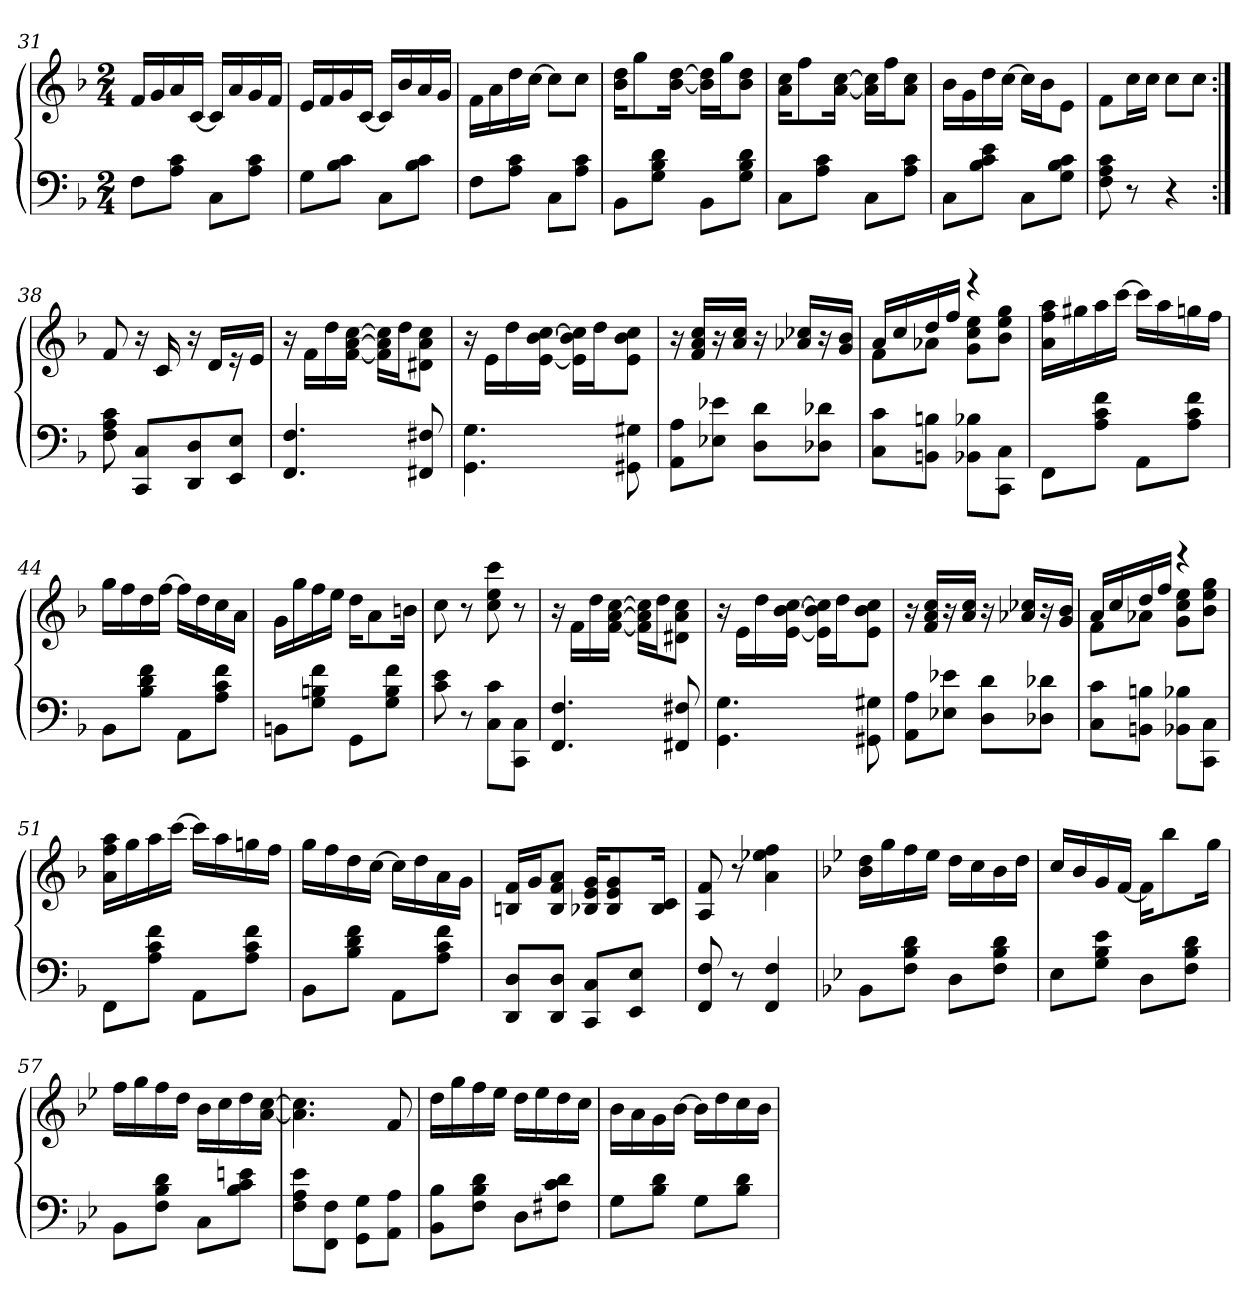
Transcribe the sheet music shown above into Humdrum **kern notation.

**kern	**kern
*part1	*part1
*staff2	*staff1
*clefF4	*clefG2
*k[b-]	*k[b-]
*M2/4	*M2/4
=31	=31
8F\L	16f/LL
.	16g/
8A\ 8c\J	16a/
.	[16c/JJ
8C\L	16c/LL]
.	16a/
8A\ 8c\J	16g/
.	16f/JJ
=32	=32
8G\L	16e/LL
.	16f/
8B-\ 8c\J	16g/
.	[16c/JJ
8C\L	16c/LL]
.	16b-/
8B-\ 8c\J	16a/
.	16g/JJ
=33	=33
8F\L	16f\LL
.	16a\
8A\ 8c\J	16dd\
.	[16cc\JJ
8C\L	8cc\L]
8A\ 8c\J	8cc\J
=34	=34
8BB-\L	16b-\ 16dd\KL
.	8gg\
8G\ 8B-\ 8d\J	.
.	[16b-\ [16dd\Jk
8BB-\L	16b-]\ 16dd]\LL
.	16gg\J
8G\ 8B-\ 8d\J	8b-\ 8dd\J
=35	=35
8C\L	16a\ 16cc\KL
.	8ff\
8A\ 8c\J	.
.	[16a\ [16cc\Jk
8C\L	16a]\ 16cc]\LL
.	16ff\J
8A\ 8c\J	8a\ 8cc\J
=36	=36
8C\L	16b-\LL
.	16g\
8B-\ 8c\ 8e\J	16dd\
.	[16cc\JJ
8C\L	16cc\LL]
.	16b-\J
8G\ 8B-\ 8c\J	8e\J
=37	=37
8F\ 8A\ 8c\	8f\L
8r	16cc\L
.	16cc\JJ
4r	8cc\L
.	8cc\J
=38:|!	=38:|!
8F\ 8A\ 8c\	8f/
8CC/ 8C/L	16r
.	16c/
8DD/ 8D/	16r
.	16d/LL
8EE/ 8E/J	16r
.	16e/JJ
=39	=39
4.FF/ 4.F/	16r
.	16f\LL
.	16dd\
.	[16f\ [16a\ [16cc\JJ
.	16f]\ 16a]\ 16cc]\LL
.	16dd\J
8FF#X/ 8F#X/	8d#X\ 8a\ 8cc\J
=40	=40
4.GG\ 4.G\	16r
.	16e\LL
.	16dd\
.	[16e\ [16b-\ [16cc\JJ
.	16e]\ 16b-]\ 16cc]\LL
.	16dd\J
8GG#X\ 8G#X\	8e\ 8b-\ 8cc\J
=41	=41
8AA\ 8A\L	16r
.	16f/ 16a/ 16cc/LL
8E-X\ 8e-X\J	16r
.	16a/ 16cc/JJ
8D\ 8d\L	16r
.	16a-X/ 16cc-X/LL
8D-X\ 8d-X\J	16r
.	16g/ 16b-/JJ
=42	=42
*	*^
8C\ 8c\L	16a/LL	8f\L
.	16cc/	.
8BBn\ 8Bn\J	16dd/	8a-X\J
.	16ff/JJ	.
8BB-X\ 8B-X\L	4r	8g\ 8cc\ 8ee\L
8CC\ 8C\J	.	8b-\ 8ee\ 8gg\J
*	*v	*v
=43	=43
8FF\L	16a\ 16ff\ 16aa\LL
.	16gg#X\
8A\ 8c\ 8f\J	16aa\
.	[16ccc\JJ
8AA\L	16ccc\LL]
.	16aa\
8A\ 8c\ 8f\J	16ggn\
.	16ff\JJ
=44	=44
8BB-\L	16gg\LL
.	16ff\
8B-\ 8d\ 8f\J	16dd\
.	[16ff\JJ
8AA\L	16ff\LL]
.	16dd\
8A\ 8c\ 8f\J	16cc\
.	16a\JJ
=45	=45
8BBn\L	16g\LL
.	16gg\
8G\ 8Bn\ 8f\J	16ff\
.	16ee\JJ
8GG\L	16dd\KL
.	8a\
8G\ 8B\ 8f\J	.
.	16bn\Jk
=46	=46
8c\ 8e\	8cc\
8r	8r
8C\ 8c\L	8cc\ 8ee\ 8ccc\
8CC\ 8C\J	8r
=47	=47
4.FF/ 4.F/	16r
.	16f\LL
.	16dd\
.	[16f\ [16a\ [16cc\JJ
.	16f]\ 16a]\ 16cc]\LL
.	16dd\J
8FF#X/ 8F#X/	8d#X\ 8a\ 8cc\J
=48	=48
4.GG\ 4.G\	16r
.	16e\LL
.	16dd\
.	[16e\ [16b-\ [16cc\JJ
.	16e]\ 16b-]\ 16cc]\LL
.	16dd\J
8GG#X\ 8G#X\	8e\ 8b-\ 8cc\J
=49	=49
8AA\ 8A\L	16r
.	16f/ 16a/ 16cc/LL
8E-X\ 8e-X\J	16r
.	16a/ 16cc/JJ
8D\ 8d\L	16r
.	16a-X/ 16cc-X/LL
8D-X\ 8d-X\J	16r
.	16g/ 16b-/JJ
=50	=50
*	*^
8C\ 8c\L	16a/LL	8f\L
.	16cc/	.
8BBn\ 8Bn\J	16dd/	8a-X\J
.	16ff/JJ	.
8BB-X\ 8B-X\L	4r	8g\ 8cc\ 8ee\L
8CC\ 8C\J	.	8b-\ 8ee\ 8gg\J
*	*v	*v
=51	=51
8FF\L	16a\ 16ff\ 16aa\LL
.	16gg\
8A\ 8c\ 8f\J	16aa\
.	[16ccc\JJ
8AA\L	16ccc\LL]
.	16aa\
8A\ 8c\ 8f\J	16ggn\
.	16ff\JJ
=52	=52
8BB-\L	16gg\LL
.	16ff\
8B-\ 8d\ 8f\J	16dd\
.	[16cc\JJ
8AA\L	16cc\LL]
.	16dd\
8A\ 8c\ 8f\J	16a\
.	16g\JJ
=53	=53
8DD/ 8D/L	16Bn/ 16f/LL
.	16g/J
8DD/ 8D/J	8B/ 8f/ 8a/J
8CC/ 8C/L	16B-X/ 16e/ 16g/KL
.	8B-/ 8e/ 8g/
8EE/ 8E/J	.
.	16B-/ 16c/Jk
=54	=54
8FF/ 8F/	8A/ 8f/
8r	8r
4FF/ 4F/	4a\ 4ee-X\ 4ff\
=55	=55
*k[b-e-]	*k[b-e-]
8BB-\L	16b-\ 16dd\LL
.	16gg\
8F\ 8B-\ 8d\J	16ff\
.	16ee-\JJ
8D\L	16dd\LL
.	16cc\
8F\ 8B-\ 8d\J	16b-\
.	16dd\JJ
=56	=56
8E-\L	16cc/LL
.	16b-/
8G\ 8B-\ 8e-\J	16g/
.	[16f/JJ
8D\L	16f\KL]
.	8bb-\
8F\ 8B-\ 8d\J	.
.	16gg\Jk
=57	=57
8BB-\L	16ff\LL
.	16gg\
8F\ 8B-\ 8d\J	16ff\
.	16dd\JJ
8C\L	16b-\LL
.	16cc\
8B-\ 8c\ 8en\J	16dd\
.	[16a\ [16cc\JJ
=58	=58
8F\ 8A\ 8e-\L	4.a]\ 4.cc]\
8FF\ 8F\J	.
8GG\ 8G\L	.
8AA\ 8A\J	8f/
=59	=59
8BB-\ 8B-\L	16dd\LL
.	16gg\
8F\ 8B-\ 8d\J	16ff\
.	16ee-\JJ
8D\L	16dd\LL
.	16ee-\
8F#X\ 8c\ 8d\J	16dd\
.	16cc\JJ
=60	=60
8G\L	16b-\LL
.	16a\
8B-\ 8d\J	16g\
.	[16b-\JJ
8G\L	16b-\LL]
.	16dd\
8B-\ 8d\J	16cc\
.	16b-\JJ
=	=
*-	*-
